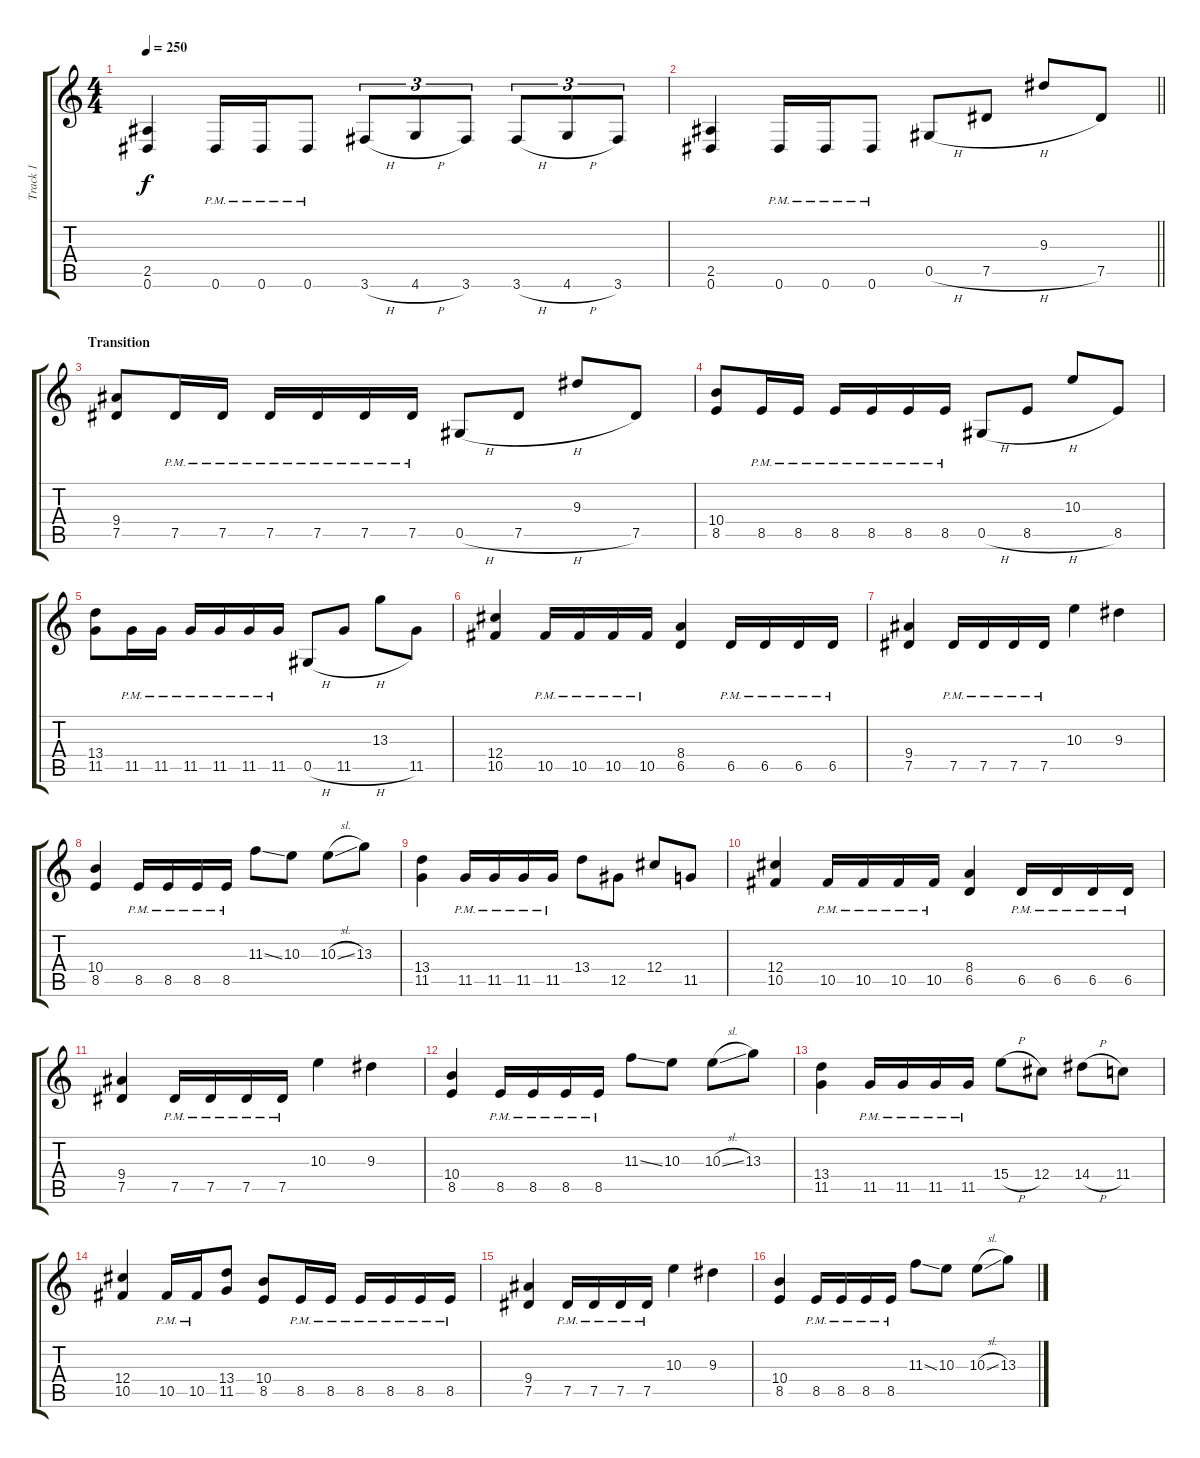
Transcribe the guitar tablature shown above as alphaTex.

\track ("Track 1" "Track 1") {instrument distortionguitar}
\staff {score tabs}
\tuning (Eb4 Bb3 Gb3 Db3 Ab2 Eb2) {hide}
\ts (4 4)
\tempo 250
\clef g2
\ks c
(2.5 0.6).4{dy f} 0.6{pm}.16 0.6{pm}.16 0.6{pm}.8 3.6{h}.8{tu (3 2)} 4.6{h}.8{tu (3 2)} 3.6.8{tu (3 2)} 3.6{h}.8{tu (3 2)} 4.6{h}.8{tu (3 2)} 3.6.8{tu (3 2)} |
\barLineRight lightlight
(2.5 0.6).4 0.6{pm}.16 0.6{pm}.16 0.6{pm}.8 0.5{h}.8 7.5{h}.8 9.3.8 7.5.8 |
\section ("" "Transition ")
(9.4 7.5).8 7.5{pm}.16 7.5{pm}.16 7.5{pm}.16 7.5{pm}.16 7.5{pm}.16 7.5{pm}.16 0.5{h}.8 7.5{h}.8 9.3.8 7.5.8 |
(10.4 8.5).8 8.5{pm}.16 8.5{pm}.16 8.5{pm}.16 8.5{pm}.16 8.5{pm}.16 8.5{pm}.16 0.5{h}.8 8.5{h}.8 10.3.8 8.5.8 |
(13.4 11.5).8 11.5{pm}.16 11.5{pm}.16 11.5{pm}.16 11.5{pm}.16 11.5{pm}.16 11.5{pm}.16 0.5{h}.8 11.5{h}.8 13.3.8 11.5.8 |
(12.4 10.5).4 10.5{pm}.16 10.5{pm}.16 10.5{pm}.16 10.5{pm}.16 (8.4 6.5).4 6.5{pm}.16 6.5{pm}.16 6.5{pm}.16 6.5{pm}.16 |
(9.4 7.5).4 7.5{pm}.16 7.5{pm}.16 7.5{pm}.16 7.5{pm}.16 10.3.4 9.3.4 |
(10.4 8.5).4 8.5{pm}.16 8.5{pm}.16 8.5{pm}.16 8.5{pm}.16 11.3{ss}.8 10.3.8 10.3{sl}.8 13.3.8 |
(13.4 11.5).4 11.5{pm}.16 11.5{pm}.16 11.5{pm}.16 11.5{pm}.16 13.4.8 12.5.8 12.4.8 11.5.8 |
(12.4 10.5).4 10.5{pm}.16 10.5{pm}.16 10.5{pm}.16 10.5{pm}.16 (8.4 6.5).4 6.5{pm}.16 6.5{pm}.16 6.5{pm}.16 6.5{pm}.16 |
(9.4 7.5).4 7.5{pm}.16 7.5{pm}.16 7.5{pm}.16 7.5{pm}.16 10.3.4 9.3.4 |
(10.4 8.5).4 8.5{pm}.16 8.5{pm}.16 8.5{pm}.16 8.5{pm}.16 11.3{ss}.8 10.3.8 10.3{sl}.8 13.3.8 |
(13.4 11.5).4 11.5{pm}.16 11.5{pm}.16 11.5{pm}.16 11.5{pm}.16 15.4{h}.8 12.4.8 14.4{h}.8 11.4.8 |
(12.4 10.5).4 10.5{pm}.16 10.5{pm}.16 (13.4 11.5).8 (10.4 8.5).8 8.5{pm}.16 8.5{pm}.16 8.5{pm}.16 8.5{pm}.16 8.5{pm}.16 8.5{pm}.16 |
(9.4 7.5).4 7.5{pm}.16 7.5{pm}.16 7.5{pm}.16 7.5{pm}.16 10.3.4 9.3.4 |
(10.4 8.5).4 8.5{pm}.16 8.5{pm}.16 8.5{pm}.16 8.5{pm}.16 11.3{ss}.8 10.3.8 10.3{sl}.8 13.3.8
